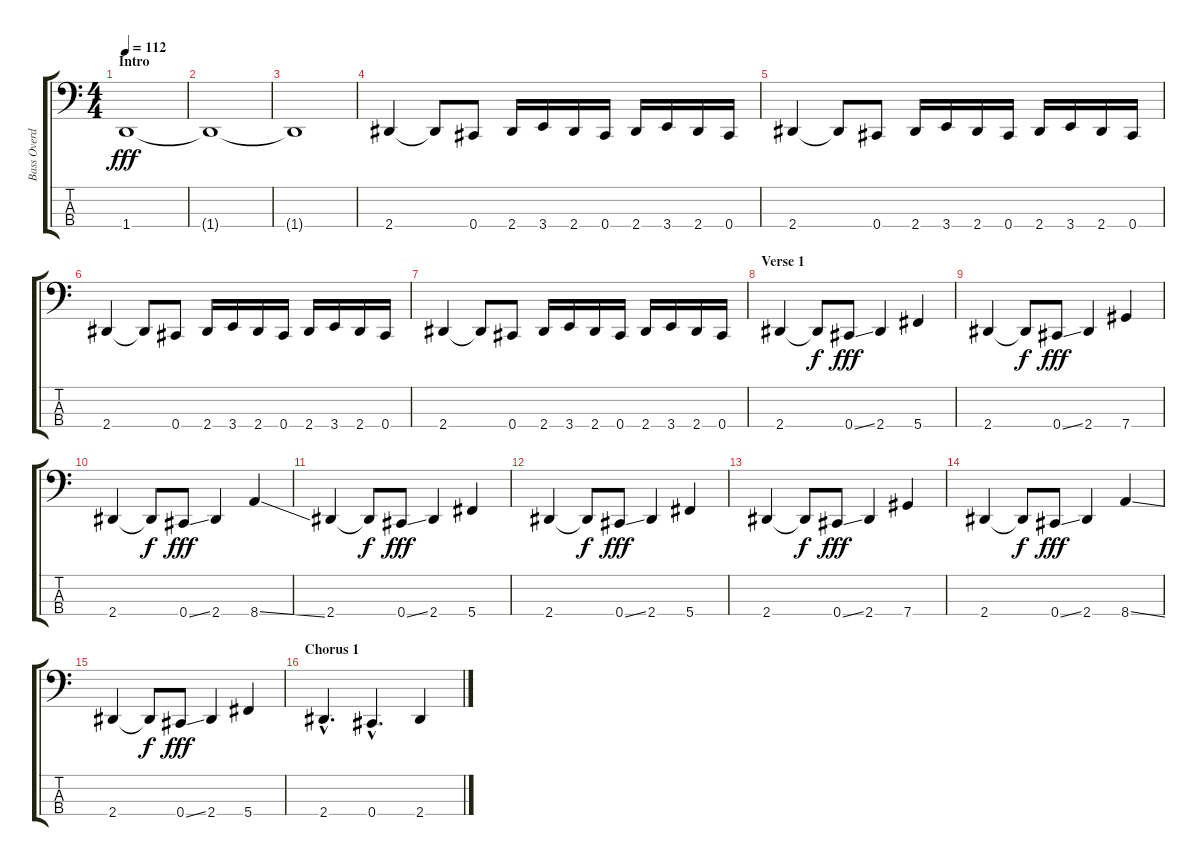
\track ("Bass Overdub" "Bass Overd") {instrument slapbass2}
\staff {score tabs}
\tuning (Gb2 Db2 Ab1 Db1) {hide}
\ts (4 4)
\section ("" "Intro")
\tempo 112
\clef f4
\ks c
1.4.1{dy fff instrument slapbass2} |
1.4{t}.1 |
1.4{t}.1 |
2.4.4 2.4{t}.8 0.4.8 2.4.16 3.4.16 2.4.16 0.4.16 2.4.16 3.4.16 2.4.16 0.4.16 |
2.4.4 2.4{t}.8 0.4.8 2.4.16 3.4.16 2.4.16 0.4.16 2.4.16 3.4.16 2.4.16 0.4.16 |
2.4.4 2.4{t}.8 0.4.8 2.4.16 3.4.16 2.4.16 0.4.16 2.4.16 3.4.16 2.4.16 0.4.16 |
2.4.4 2.4{t}.8 0.4.8 2.4.16 3.4.16 2.4.16 0.4.16 2.4.16 3.4.16 2.4.16 0.4.16 |
\section ("" "Verse 1")
2.4.4 2.4{t}.8{dy f} 0.4{ss}.8{dy fff} 2.4.4 5.4.4 |
2.4.4 2.4{t}.8{dy f} 0.4{ss}.8{dy fff} 2.4.4 7.4.4 |
2.4.4 2.4{t}.8{dy f} 0.4{ss}.8{dy fff} 2.4.4 8.4{ss}.4 |
2.4.4 2.4{t}.8{dy f} 0.4{ss}.8{dy fff} 2.4.4 5.4.4 |
2.4.4 2.4{t}.8{dy f} 0.4{ss}.8{dy fff} 2.4.4 5.4.4 |
2.4.4 2.4{t}.8{dy f} 0.4{ss}.8{dy fff} 2.4.4 7.4.4 |
2.4.4 2.4{t}.8{dy f} 0.4{ss}.8{dy fff} 2.4.4 8.4{ss}.4 |
2.4.4 2.4{t}.8{dy f} 0.4{ss}.8{dy fff} 2.4.4 5.4.4 |
\section ("" "Chorus 1 ")
2.4{hac}.4{d} 0.4{hac}.4{d} 2.4.4
